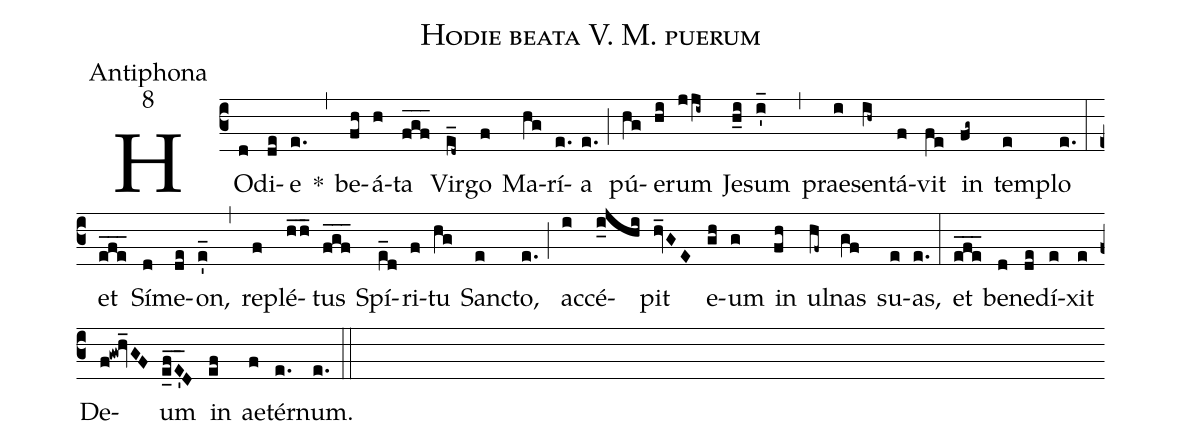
name:Hodie beata V. M. puerum;
office-part:Antiphona;
mode:8;
%%
(c3) HO(d)di(de)e(e.) *(,) be(fh)á(h)ta(fgf___) Vir(e_d~)go(f) Ma(hg)rí(e.)a(e.) (;) pú(hg)e(hi)rum(jji~) Je(h_i)sum(i'_) (,) prae(i)sen(ih~)tá(f)vit(fe) in(fg~) tem(e)plo(e.) (:) et(efe___) Sí(d)me(de)on,(e'_) (,) re(f)plé(h_/h_)tus(fgf___) Spí(e_d)ri(f)tu(hg) San(e)cto,(e.) (;) ac(i)cé(i_jhi)pit(hv_GE) e(gh)um(g) in(fh) ul(hf~)nas(gf) su(e)as,(e.) (:) et(efe___) be(d)ne(de)dí(e)xit(e) De(f!gw!hv_GF)um(e_f_E_'D) in(ef) ae(f)tér(e.)num.(e.) (::)
